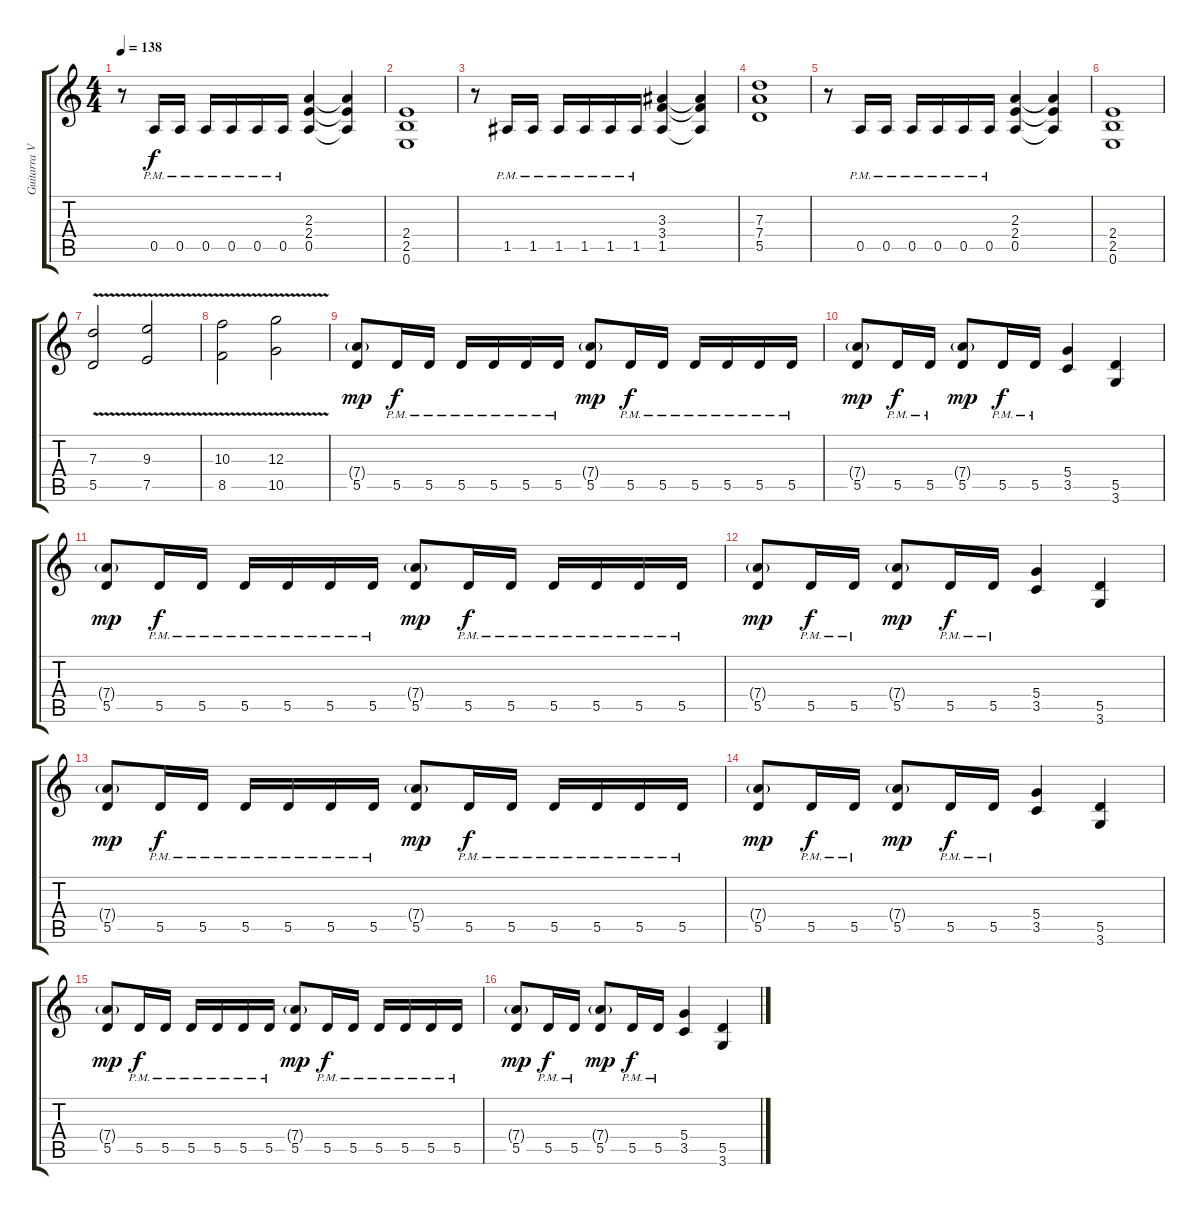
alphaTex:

\track ("Guitarra V (Dist. Rítmica)" "Guitarra V") {instrument distortionguitar}
\staff {score tabs}
\tuning (E4 B3 G3 D3 A2 E2) {hide}
\ts (4 4)
\tempo 138
\clef g2
\ks c
r.8{dy f} 0.5{pm}.16 0.5{pm}.16 0.5{pm}.16 0.5{pm}.16 0.5{pm}.16 0.5{pm}.16 (2.3 2.4 0.5).4 (2.3{t} 2.4{t} 0.5{t}).4 |
(2.4 2.5 0.6).1 |
r.8 1.5{pm}.16 1.5{pm}.16 1.5{pm}.16 1.5{pm}.16 1.5{pm}.16 1.5{pm}.16 (3.3 3.4 1.5).4 (3.3{t} 3.4{t} 1.5{t}).4 |
(7.3 7.4 5.5).1 |
r.8 0.5{pm}.16 0.5{pm}.16 0.5{pm}.16 0.5{pm}.16 0.5{pm}.16 0.5{pm}.16 (2.3 2.4 0.5).4 (2.3{t} 2.4{t} 0.5{t}).4 |
(2.4 2.5 0.6).1 |
(7.3{v} 5.5{v}).2 (9.3{v} 7.5{v}).2 |
(10.3{v} 8.5{v}).2 (12.3{v} 10.5{v}).2 |
(7.4{g} 5.5).8{dy mp} 5.5{pm}.16{dy f} 5.5{pm}.16 5.5{pm}.16 5.5{pm}.16 5.5{pm}.16 5.5{pm}.16 (7.4{g} 5.5).8{dy mp} 5.5{pm}.16{dy f} 5.5{pm}.16 5.5{pm}.16 5.5{pm}.16 5.5{pm}.16 5.5{pm}.16 |
(7.4{g} 5.5).8{dy mp} 5.5{pm}.16{dy f} 5.5{pm}.16 (7.4{g} 5.5).8{dy mp} 5.5{pm}.16{dy f} 5.5{pm}.16 (5.4 3.5).4 (5.5 3.6).4 |
(7.4{g} 5.5).8{dy mp} 5.5{pm}.16{dy f} 5.5{pm}.16 5.5{pm}.16 5.5{pm}.16 5.5{pm}.16 5.5{pm}.16 (7.4{g} 5.5).8{dy mp} 5.5{pm}.16{dy f} 5.5{pm}.16 5.5{pm}.16 5.5{pm}.16 5.5{pm}.16 5.5{pm}.16 |
(7.4{g} 5.5).8{dy mp} 5.5{pm}.16{dy f} 5.5{pm}.16 (7.4{g} 5.5).8{dy mp} 5.5{pm}.16{dy f} 5.5{pm}.16 (5.4 3.5).4 (5.5 3.6).4 |
(7.4{g} 5.5).8{dy mp} 5.5{pm}.16{dy f} 5.5{pm}.16 5.5{pm}.16 5.5{pm}.16 5.5{pm}.16 5.5{pm}.16 (7.4{g} 5.5).8{dy mp} 5.5{pm}.16{dy f} 5.5{pm}.16 5.5{pm}.16 5.5{pm}.16 5.5{pm}.16 5.5{pm}.16 |
(7.4{g} 5.5).8{dy mp} 5.5{pm}.16{dy f} 5.5{pm}.16 (7.4{g} 5.5).8{dy mp} 5.5{pm}.16{dy f} 5.5{pm}.16 (5.4 3.5).4 (5.5 3.6).4 |
(7.4{g} 5.5).8{dy mp} 5.5{pm}.16{dy f} 5.5{pm}.16 5.5{pm}.16 5.5{pm}.16 5.5{pm}.16 5.5{pm}.16 (7.4{g} 5.5).8{dy mp} 5.5{pm}.16{dy f} 5.5{pm}.16 5.5{pm}.16 5.5{pm}.16 5.5{pm}.16 5.5{pm}.16 |
(7.4{g} 5.5).8{dy mp} 5.5{pm}.16{dy f} 5.5{pm}.16 (7.4{g} 5.5).8{dy mp} 5.5{pm}.16{dy f} 5.5{pm}.16 (5.4 3.5).4 (5.5 3.6).4
